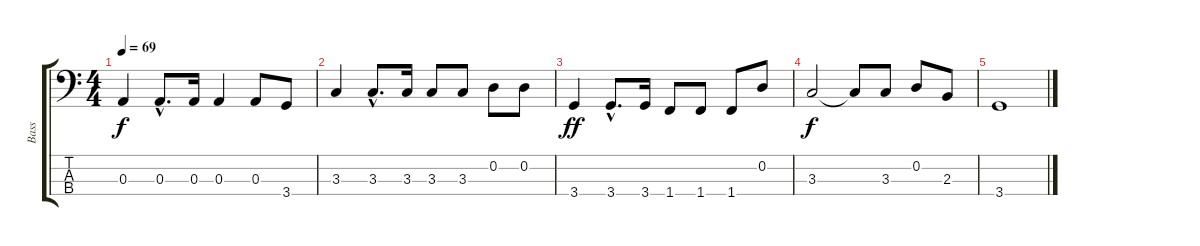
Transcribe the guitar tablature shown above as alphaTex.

\track ("Bass" "Bass") {instrument electricbassfinger}
\staff {score tabs}
\tuning (G2 D2 A1 E1) {hide}
\ts (4 4)
\tempo 69
\clef f4
\ks c
0.3.4{dy f} 0.3{hac}.8{d} 0.3.16 0.3.4 0.3.8 3.4.8 |
3.3.4 3.3{hac}.8{d} 3.3.16 3.3.8 3.3.8 0.2.8 0.2.8 |
3.4.4{dy ff} 3.4{hac}.8{d} 3.4.16 1.4.8 1.4.8 1.4.8 0.2.8 |
3.3.2{dy f} 3.3{t}.8 3.3.8 0.2.8 2.3.8 |
3.4.1
